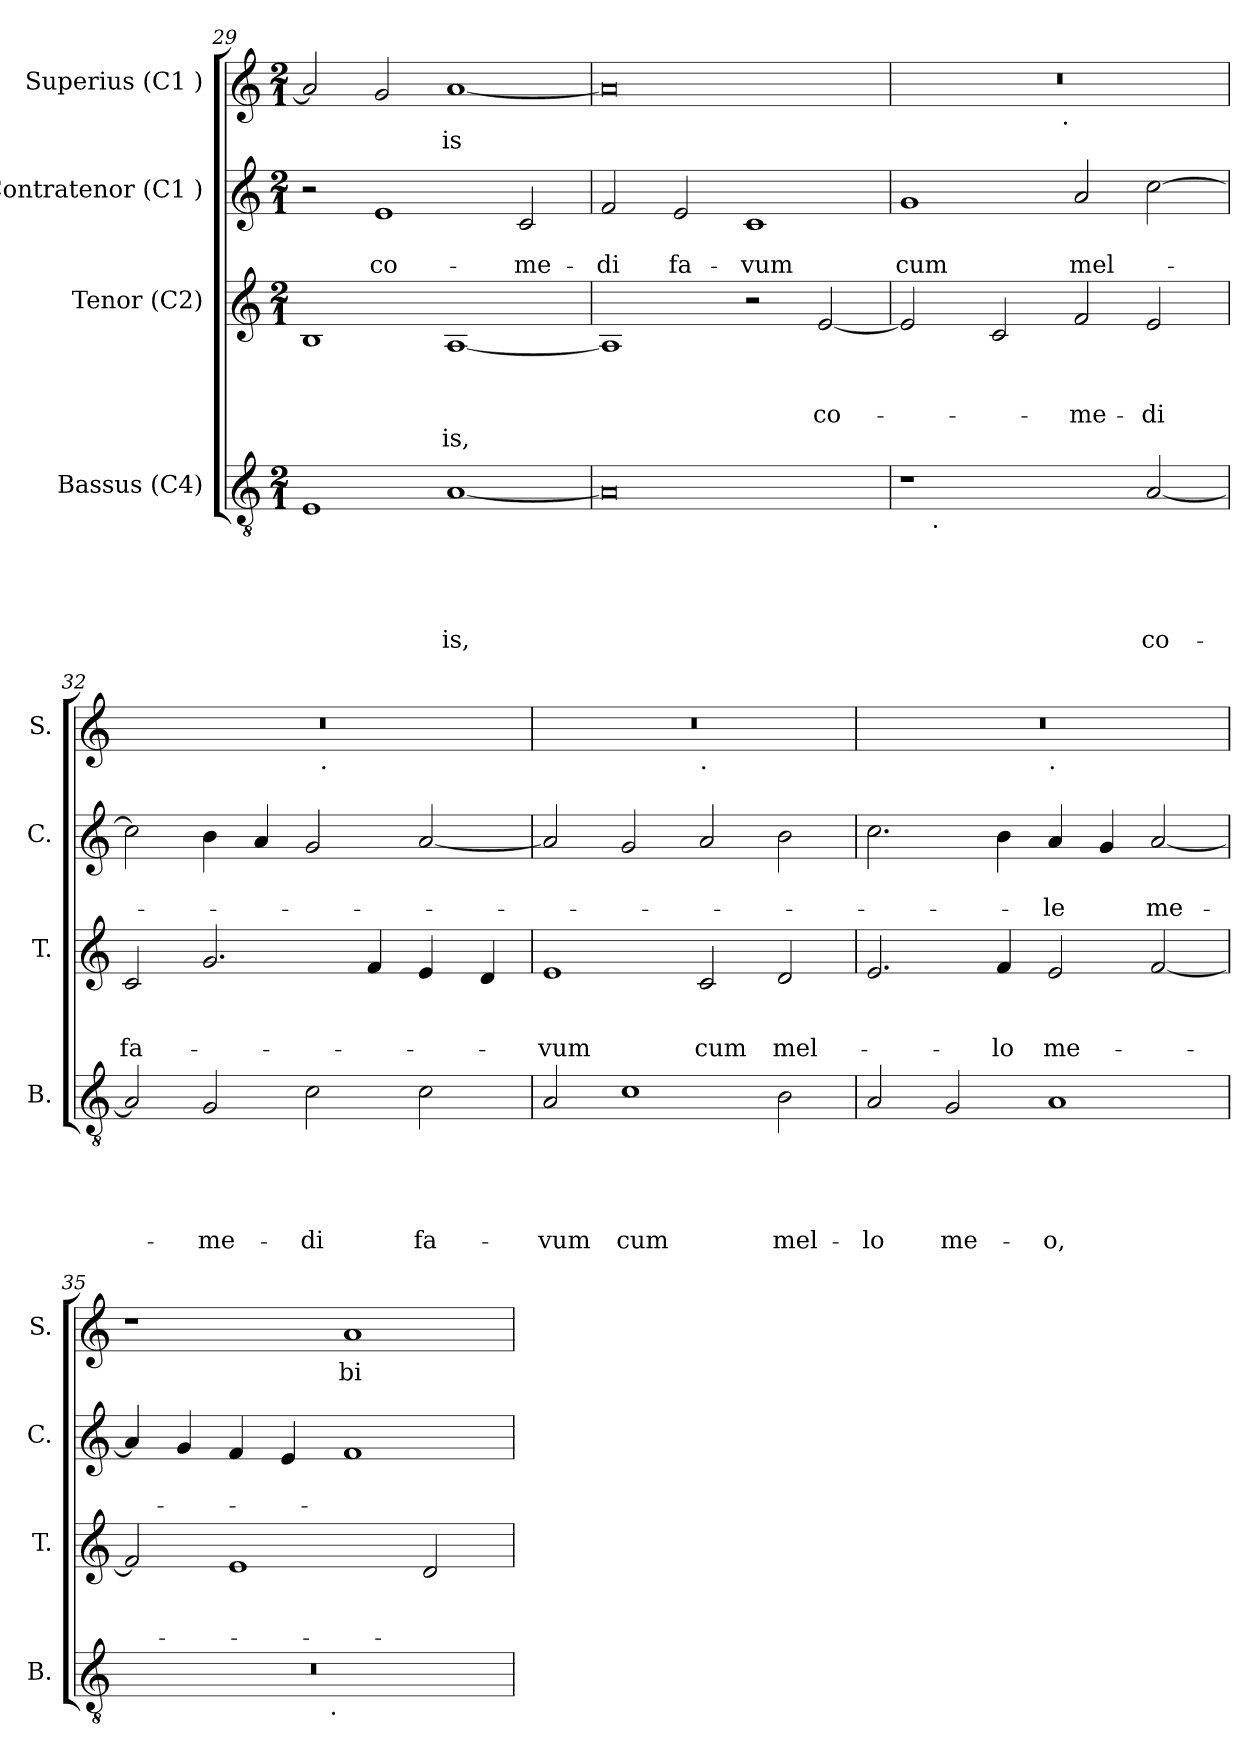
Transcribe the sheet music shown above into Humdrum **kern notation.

**kern	**text	**text	**text	**text	**text	**kern	**text	**text	**text	**text	**kern	**text	**text	**kern	**text
*part4	*part4	*part4	*part4	*part4	*part4	*part3	*part3	*part3	*part3	*part3	*part2	*part2	*part2	*part1	*part1
*staff4	*staff4	*staff4	*staff4	*staff4	*staff4	*staff3	*staff3	*staff3	*staff3	*staff3	*staff2	*staff2	*staff2	*staff1	*staff1
*I"Bassus (C4)	*	*	*	*	*	*I"Tenor (C2)	*	*	*	*	*I"Contratenor (C1 )	*	*	*I"Superius (C1 )	*
*I'B.	*	*	*	*	*	*I'T.	*	*	*	*	*I'C.	*	*	*I'S.	*
*clefGv2	*	*	*	*	*	*clefG2	*	*	*	*	*clefG2	*	*	*clefG2	*
*k[]	*	*	*	*	*	*k[]	*	*	*	*	*k[]	*	*	*k[]	*
*C:	*	*	*	*	*	*C:	*	*	*	*	*C:	*	*	*C:	*
*M2/1	*	*	*	*	*	*M2/1	*	*	*	*	*M2/1	*	*	*M2/1	*
=29	=29	=29	=29	=29	=29	=29	=29	=29	=29	=29	=29	=29	=29	=29	=29
1E	.	.	.	.	.	1B	.	.	.	.	2r	.	.	2a/]	.
!	!	!	!	!	!	!	!	!	!	!	!	!	!LO:LY:b	!	!
.	.	.	.	.	.	.	.	.	.	.	1e	.	co-	2g/	.
!	!	!	!	!	!LO:LY:b	!	!	!	!	!LO:LY:b	!	!	!	!	!LO:LY:b
[<1A	.	.	.	.	-is,	[<1A	.	.	.	-is,	.	.	.	[<1a	-is
!	!	!	!	!	!	!	!	!	!	!	!	!	!LO:LY:b	!	!
.	.	.	.	.	.	.	.	.	.	.	2c/	.	-me-	.	.
=30	=30	=30	=30	=30	=30	=30	=30	=30	=30	=30	=30	=30	=30	=30	=30
!	!	!	!	!	!	!	!	!	!	!	!	!	!LO:LY:b	!	!
0A]	.	.	.	.	.	1A]	.	.	.	.	2f/	.	-di	0a]	.
!	!	!	!	!	!	!	!	!	!	!	!	!	!LO:LY:b	!	!
.	.	.	.	.	.	.	.	.	.	.	2e/	.	fa-	.	.
!	!	!	!	!	!	!	!	!	!	!	!	!	!LO:LY:b	!	!
.	.	.	.	.	.	2r	.	.	.	.	1c	.	-vum	.	.
!	!	!	!	!	!	!	!	!	!LO:LY:b	!	!	!	!	!	!
.	.	.	.	.	.	[<2e/	.	.	-co-	.	.	.	.	.	.
=31	=31	=31	=31	=31	=31	=31	=31	=31	=31	=31	=31	=31	=31	=31	=31
!	!	!	!	!	!	!	!	!	!	!	!	!	!LO:LY:b	!	!
*^	*	*	*	*	*	*	*	*	*	*	*	*	*	*^	*
1r	8ryy	.	.	.	.	.	2e/]	.	.	.	.	1g	.	cum	0r	2ryy	.
!	!LO:TX:b:t=.	!	!	!	!	!	!	!	!	!	!	!	!	!	!	!	!
.	1...ryy	.	.	.	.	.	.	.	.	.	.	.	.	.	.	.	.
.	.	.	.	.	.	.	2c/	.	.	.	.	.	.	.	.	4...ryy	.
!	!	!	!	!	!	!	!	!	!	!	!	!	!	!	!	!LO:TX:b:t=.	!
.	.	.	.	.	.	.	.	.	.	.	.	.	.	.	.	1ryy	.
!	!	!	!	!	!	!	!	!	!	!LO:LY:b	!	!	!	!LO:LY:b	!	!	!
2ryy	.	.	.	.	.	.	2f/	.	.	-me-	.	2a/	.	mel-	.	.	.
!	!	!	!	!	!	!LO:LY:b	!	!	!	!LO:LY:b	!	!	!	!	!	!	!
[<2A/	.	.	.	.	.	co-	2e/	.	.	-di	.	[<2cc\	.	.	.	.	.
.	.	.	.	.	.	.	.	.	.	.	.	.	.	.	.	32ryy	.
!!LO:LB:g=z	!!
=32	=32	=32	=32	=32	=32	=32	=32	=32	=32	=32	=32	=32	=32	=32	=32	=32	=32
!	!	!	!	!	!	!	!	!	!	!LO:LY:b	!	!	!	!	!	!	!
*v	*v	*	*	*	*	*	*	*	*	*	*	*	*	*	*	*	*
2A/]	.	.	.	.	.	2c/	.	.	fa-	.	2cc\]	.	.	0r	1ryy	.
!	!	!	!	!	!LO:LY:b	!	!	!	!	!	!	!	!	!	!	!
2G/	.	.	.	.	-me-	2.g/	.	.	.	.	4b\	.	.	.	.	.
.	.	.	.	.	.	.	.	.	.	.	4a/	.	.	.	.	.
!	!	!	!	!	!LO:LY:b	!	!	!	!	!	!	!	!	!	!	!
2c\	.	.	.	.	-di	.	.	.	.	.	2g/	.	.	.	32ryy	.
!	!	!	!	!	!	!	!	!	!	!	!	!	!	!	!LO:TX:b:t=.	!
.	.	.	.	.	.	.	.	.	.	.	.	.	.	.	2ryy	.
.	.	.	.	.	.	4f/	.	.	.	.	.	.	.	.	.	.
!	!	!	!	!	!LO:LY:b	!	!	!	!	!	!	!	!	!	!	!
2c\	.	.	.	.	fa-	4e/	.	.	.	.	[<2a/	.	.	.	.	.
.	.	.	.	.	.	.	.	.	.	.	.	.	.	.	4...ryy	.
.	.	.	.	.	.	4d/	.	.	.	.	.	.	.	.	.	.
=33	=33	=33	=33	=33	=33	=33	=33	=33	=33	=33	=33	=33	=33	=33	=33	=33
!	!	!	!	!	!LO:LY:b	!	!	!	!LO:LY:b	!	!	!	!	!	!	!
2A/	.	.	.	.	-vum	1e	.	.	-vum	.	2a/]	.	.	0r	1ryy	.
!	!	!	!	!	!LO:LY:b	!	!	!	!	!	!	!	!	!	!	!
1c	.	.	.	.	cum	.	.	.	.	.	2g/	.	.	.	.	.
!	!	!	!	!	!	!	!	!	!	!	!	!	!	!	!LO:TX:b:t=.	!
!	!	!	!	!	!	!	!	!	!LO:LY:b	!	!	!	!	!	!	!
.	.	.	.	.	.	2c/	.	.	cum	.	2a/	.	.	.	1ryy	.
!	!	!	!	!	!LO:LY:b	!	!	!	!LO:LY:b	!	!	!	!	!	!	!
2B\	.	.	.	.	mel-	2d/	.	.	mel-	.	2b\	.	.	.	.	.
=34	=34	=34	=34	=34	=34	=34	=34	=34	=34	=34	=34	=34	=34	=34	=34	=34
!	!	!	!	!	!LO:LY:b	!	!	!	!	!	!	!	!	!	!	!
2A/	.	.	.	.	-lo	2.e/	.	.	.	.	2.cc\	.	.	0r	1ryy	.
!	!	!	!	!	!LO:LY:b	!	!	!	!	!	!	!	!	!	!	!
2G/	.	.	.	.	me-	.	.	.	.	.	.	.	.	.	.	.
!	!	!	!	!	!	!	!	!	!LO:LY:b	!	!	!	!	!	!	!
.	.	.	.	.	.	4f/	.	.	-lo	.	4b\	.	.	.	.	.
!	!	!	!	!	!	!	!	!	!	!	!	!	!	!	!LO:TX:b:t=.	!
!	!	!	!	!	!LO:LY:b	!	!	!	!LO:LY:b	!	!	!	!LO:LY:b	!	!	!
1A	.	.	.	.	-o,	2e/	.	.	me-	.	4a/	.	-le	.	1ryy	.
.	.	.	.	.	.	.	.	.	.	.	4g/	.	.	.	.	.
!	!	!	!	!	!	!	!	!	!	!	!	!	!LO:LY:b	!	!	!
.	.	.	.	.	.	[<2f/	.	.	.	.	[<2a/	.	me-	.	.	.
*	*	*	*	*	*	*	*	*	*	*	*	*	*	*v	*v	*
=35	=35	=35	=35	=35	=35	=35	=35	=35	=35	=35	=35	=35	=35	=35	=35
*^	*	*	*	*	*	*	*	*	*	*	*	*	*	*	*
0r	2ryy	.	.	.	.	.	2f/]	.	.	.	.	4a/]	.	.	1r	.
.	.	.	.	.	.	.	.	.	.	.	.	4g/	.	.	.	.
.	4...ryy	.	.	.	.	.	1e	.	.	.	.	4f/	.	.	.	.
.	.	.	.	.	.	.	.	.	.	.	.	4e/	.	.	.	.
!	!LO:TX:b:t=.	!	!	!	!	!	!	!	!	!	!	!	!	!	!	!
.	1ryy	.	.	.	.	.	.	.	.	.	.	.	.	.	.	.
!	!	!	!	!	!	!	!	!	!	!	!	!	!	!	!	!LO:LY:b
.	.	.	.	.	.	.	.	.	.	.	.	1f	.	.	1a	bi-
.	.	.	.	.	.	.	2d/	.	.	.	.	.	.	.	.	.
.	32ryy	.	.	.	.	.	.	.	.	.	.	.	.	.	.	.
*v	*v	*	*	*	*	*	*	*	*	*	*	*	*	*	*	*
=	=	=	=	=	=	=	=	=	=	=	=	=	=	=	=
*-	*-	*-	*-	*-	*-	*-	*-	*-	*-	*-	*-	*-	*-	*-	*-
